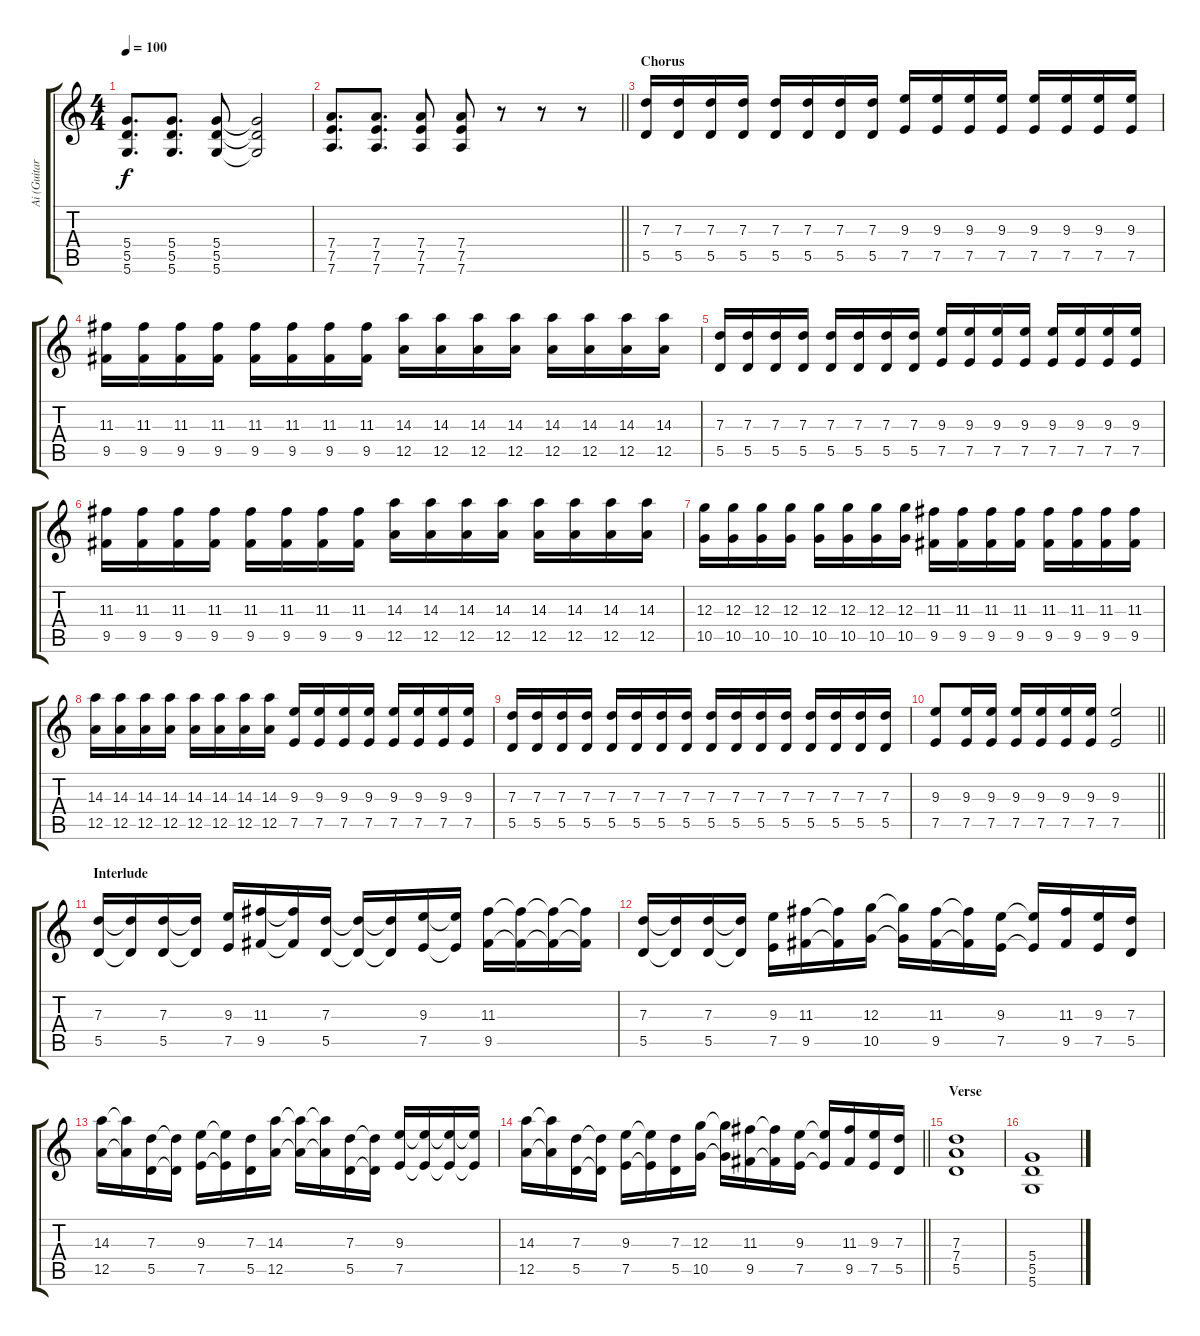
\track ("Ai (Guitar)" "Ai (Guitar") {instrument distortionguitar}
\staff {score tabs}
\tuning (E4 B3 G3 D3 A2 D2) {hide}
\ts (4 4)
\tempo 100
\clef g2
\ks c
(5.4 5.5 5.6).8{d dy f} (5.4 5.5 5.6).8{d} (5.4 5.5 5.6).8 (5.4{t} 5.5{t} 5.6{t}).2 |
\barLineRight lightlight
(7.4 7.5 7.6).8{d} (7.4 7.5 7.6).8{d} (7.4 7.5 7.6).8 (7.4 7.5 7.6).8 r.8 r.8 r.8 |
\section ("" "Chorus")
(7.3 5.5).16 (7.3 5.5).16 (7.3 5.5).16 (7.3 5.5).16 (7.3 5.5).16 (7.3 5.5).16 (7.3 5.5).16 (7.3 5.5).16 (9.3 7.5).16 (9.3 7.5).16 (9.3 7.5).16 (9.3 7.5).16 (9.3 7.5).16 (9.3 7.5).16 (9.3 7.5).16 (9.3 7.5).16 |
(11.3 9.5).16 (11.3 9.5).16 (11.3 9.5).16 (11.3 9.5).16 (11.3 9.5).16 (11.3 9.5).16 (11.3 9.5).16 (11.3 9.5).16 (14.3 12.5).16 (14.3 12.5).16 (14.3 12.5).16 (14.3 12.5).16 (14.3 12.5).16 (14.3 12.5).16 (14.3 12.5).16 (14.3 12.5).16 |
(7.3 5.5).16 (7.3 5.5).16 (7.3 5.5).16 (7.3 5.5).16 (7.3 5.5).16 (7.3 5.5).16 (7.3 5.5).16 (7.3 5.5).16 (9.3 7.5).16 (9.3 7.5).16 (9.3 7.5).16 (9.3 7.5).16 (9.3 7.5).16 (9.3 7.5).16 (9.3 7.5).16 (9.3 7.5).16 |
(11.3 9.5).16 (11.3 9.5).16 (11.3 9.5).16 (11.3 9.5).16 (11.3 9.5).16 (11.3 9.5).16 (11.3 9.5).16 (11.3 9.5).16 (14.3 12.5).16 (14.3 12.5).16 (14.3 12.5).16 (14.3 12.5).16 (14.3 12.5).16 (14.3 12.5).16 (14.3 12.5).16 (14.3 12.5).16 |
(12.3 10.5).16 (12.3 10.5).16 (12.3 10.5).16 (12.3 10.5).16 (12.3 10.5).16 (12.3 10.5).16 (12.3 10.5).16 (12.3 10.5).16 (11.3 9.5).16 (11.3 9.5).16 (11.3 9.5).16 (11.3 9.5).16 (11.3 9.5).16 (11.3 9.5).16 (11.3 9.5).16 (11.3 9.5).16 |
(14.3 12.5).16 (14.3 12.5).16 (14.3 12.5).16 (14.3 12.5).16 (14.3 12.5).16 (14.3 12.5).16 (14.3 12.5).16 (14.3 12.5).16 (9.3 7.5).16 (9.3 7.5).16 (9.3 7.5).16 (9.3 7.5).16 (9.3 7.5).16 (9.3 7.5).16 (9.3 7.5).16 (9.3 7.5).16 |
(7.3 5.5).16 (7.3 5.5).16 (7.3 5.5).16 (7.3 5.5).16 (7.3 5.5).16 (7.3 5.5).16 (7.3 5.5).16 (7.3 5.5).16 (7.3 5.5).16 (7.3 5.5).16 (7.3 5.5).16 (7.3 5.5).16 (7.3 5.5).16 (7.3 5.5).16 (7.3 5.5).16 (7.3 5.5).16 |
\barLineRight lightlight
(9.3 7.5).8 (9.3 7.5).16 (9.3 7.5).16 (9.3 7.5).16 (9.3 7.5).16 (9.3 7.5).16 (9.3 7.5).16 (9.3 7.5).2 |
\section ("" "Interlude")
(7.3 5.5).16 (7.3{t} 5.5{t}).16 (7.3 5.5).16 (7.3{t} 5.5{t}).16 (9.3 7.5).16 (11.3 9.5).16 (11.3{t} 9.5{t}).16 (7.3 5.5).16 (7.3{t} 5.5{t}).16 (7.3{t} 5.5{t}).16 (9.3 7.5).16 (9.3{t} 7.5{t}).16 (11.3 9.5).16 (11.3{t} 9.5{t}).16 (11.3{t} 9.5{t}).16 (11.3{t} 9.5{t}).16 |
(7.3 5.5).16 (7.3{t} 5.5{t}).16 (7.3 5.5).16 (7.3{t} 5.5{t}).16 (9.3 7.5).16 (11.3 9.5).16 (11.3{t} 9.5{t}).16 (12.3 10.5).16 (12.3{t} 10.5{t}).16 (11.3 9.5).16 (11.3{t} 9.5{t}).16 (9.3 7.5).16 (9.3{t} 7.5{t}).16 (11.3 9.5).16 (9.3 7.5).16 (7.3 5.5).16 |
(14.3 12.5).16 (14.3{t} 12.5{t}).16 (7.3 5.5).16 (7.3{t} 5.5{t}).16 (9.3 7.5).16 (9.3{t} 7.5{t}).16 (7.3 5.5).16 (14.3 12.5).16 (14.3{t} 12.5{t}).16 (14.3{t} 12.5{t}).16 (7.3 5.5).16 (7.3{t} 5.5{t}).16 (9.3 7.5).16 (9.3{t} 7.5{t}).16 (9.3{t} 7.5{t}).16 (9.3{t} 7.5{t}).16 |
\barLineRight lightlight
(14.3 12.5).16 (14.3{t} 12.5{t}).16 (7.3 5.5).16 (7.3{t} 5.5{t}).16 (9.3 7.5).16 (9.3{t} 7.5{t}).16 (7.3 5.5).16 (12.3 10.5).16 (12.3{t} 10.5{t}).16 (11.3 9.5).16 (11.3{t} 9.5{t}).16 (9.3 7.5).16 (9.3{t} 7.5{t}).16 (11.3 9.5).16 (9.3 7.5).16 (7.3 5.5).16 |
\section ("" "Verse")
(7.3 7.4 5.5).1 |
(5.4 5.5 5.6).1
